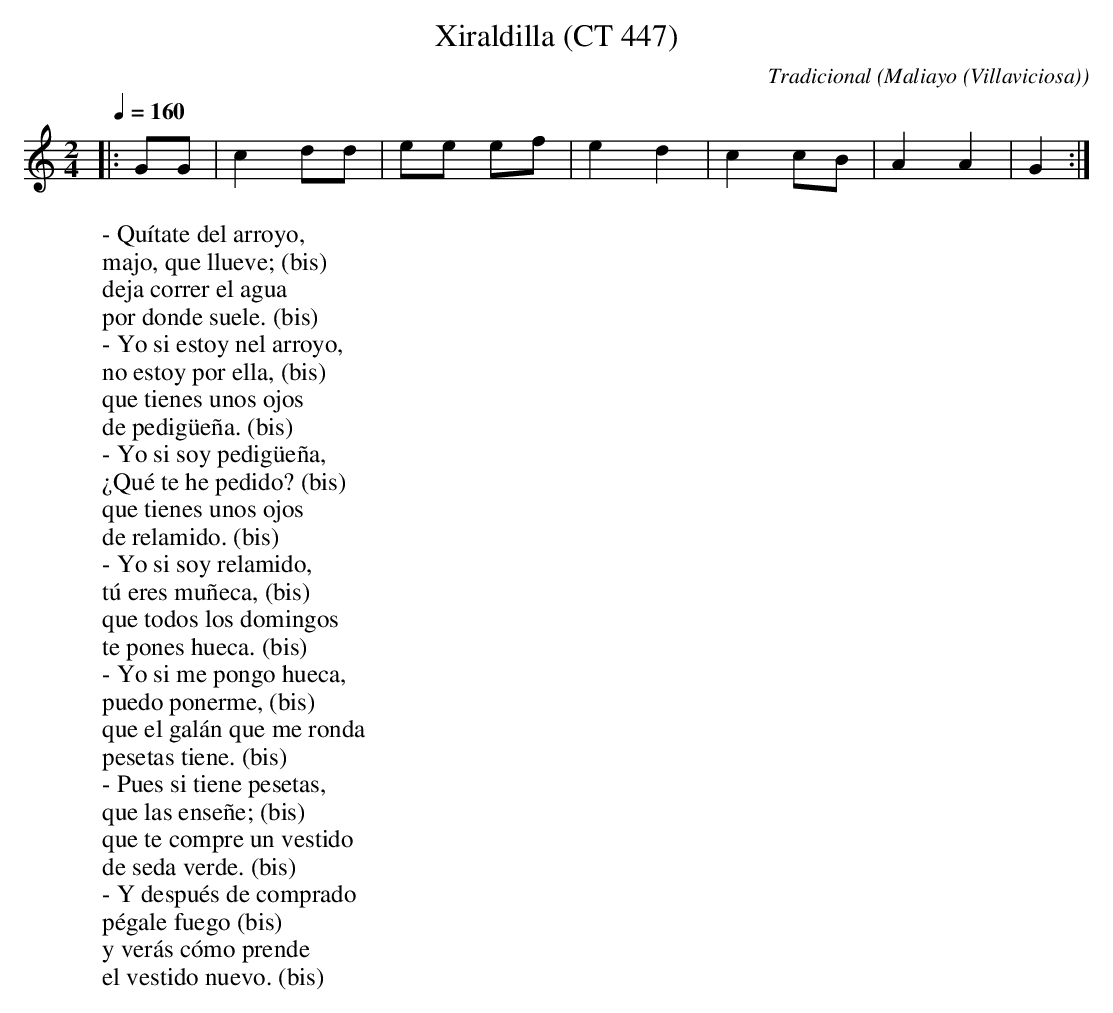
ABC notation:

X:1
T:Xiraldilla (CT 447)
C:Tradicional
O:Maliayo (Villaviciosa)
M:2/4
L:1/8
Q:1/4=160
K:C
|:GG|c2 dd|ee ef|e2 d2|c2 cB|A2 A2|G2:|
W:- Quítate del arroyo,
W:majo, que llueve; (bis)
W:deja correr el agua
W:por donde suele. (bis)
W:- Yo si estoy nel arroyo,
W:no estoy por ella, (bis)
W:que tienes unos ojos
W:de pedigüeña. (bis)
W:- Yo si soy pedigüeña,
W:¿Qué te he pedido? (bis)
W:que tienes unos ojos
W:de relamido. (bis)
W:- Yo si soy relamido,
W:tú eres muñeca, (bis)
W:que todos los domingos
W:te pones hueca. (bis)
W:- Yo si me pongo hueca,
W:puedo ponerme, (bis)
W:que el galán que me ronda
W:pesetas tiene. (bis)
W:- Pues si tiene pesetas,
W:que las enseñe; (bis)
W:que te compre un vestido
W:de seda verde. (bis)
W:- Y después de comprado
W:pégale fuego (bis)
W:y verás cómo prende
W:el vestido nuevo. (bis)
W:
